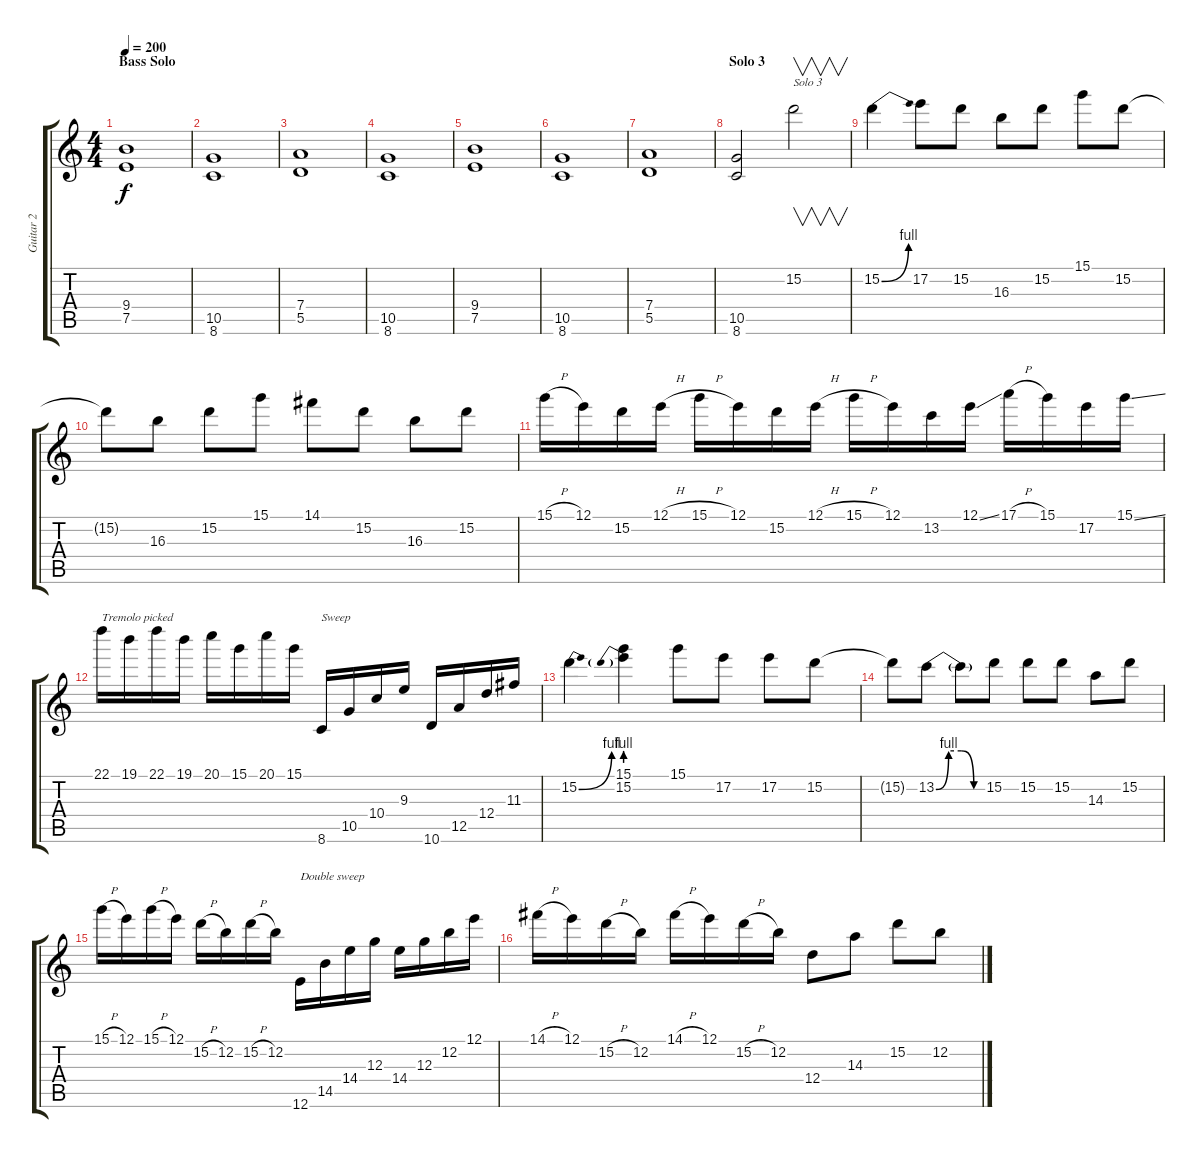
\track ("Guitar 2" "Guitar 2") {instrument distortionguitar}
\staff {score tabs}
\tuning (E4 B3 G3 D3 A2 E2) {hide}
\ts (4 4)
\section ("" "Bass Solo")
\tempo 200
\clef g2
\ks c
(9.4 7.5).1{dy f} |
(10.5 8.6).1 |
(7.4 5.5).1 |
(10.5 8.6).1 |
(9.4 7.5).1 |
(10.5 8.6).1 |
(7.4 5.5).1 |
\section ("" "Solo 3")
(10.5 8.6).2 15.2.2{v txt "Solo 3"} |
15.2{be (bend 0 0 60 4)}.4 17.2.8 15.2.8 16.3.8 15.2.8 15.1.8 15.2.8 |
15.2{t}.8 16.3.8 15.2.8 15.1.8 14.1.8 15.2.8 16.3.8 15.2.8 |
15.1{h}.16 12.1.16 15.2.16 12.1{h}.16 15.1{h}.16 12.1.16 15.2.16 12.1{h}.16 15.1{h}.16 12.1.16 13.2.16 12.1{ss}.16 17.1{h}.16 15.1.16 17.2.16 15.1{ss}.16 |
22.1.16{txt "Tremolo picked"} 19.1.16 22.1.16 19.1.16 20.1.16 15.1.16 20.1.16 15.1.16 8.6.16{txt "Sweep"} 10.5.16 10.4.16 9.3.16 10.6.16 12.5.16 12.4.16 11.3.16 |
15.2{be (bend 0 0 60 4)}.4 (15.1 15.2{be (prebend 0 4 60 4)}).4 15.1.8 17.2.8 17.2.8 15.2.8 |
15.2{t}.8 13.2{be (custom 0 0 15 4 30 4 45 0 60 0)}.8 13.2{t}.8 15.2.8 15.2.8 15.2.8 14.3.8 15.2.8 |
15.1{h}.16 12.1.16 15.1{h}.16 12.1.16 15.2{h}.16 12.2.16 15.2{h}.16 12.2.16 12.6.16{txt "Double sweep"} 14.5.16 14.4.16 12.3.16 14.4.16 12.3.16 12.2.16 12.1.16 |
14.1{h}.16 12.1.16 15.2{h}.16 12.2.16 14.1{h}.16 12.1.16 15.2{h}.16 12.2.16 12.4.8 14.3.8 15.2.8 12.2.8
